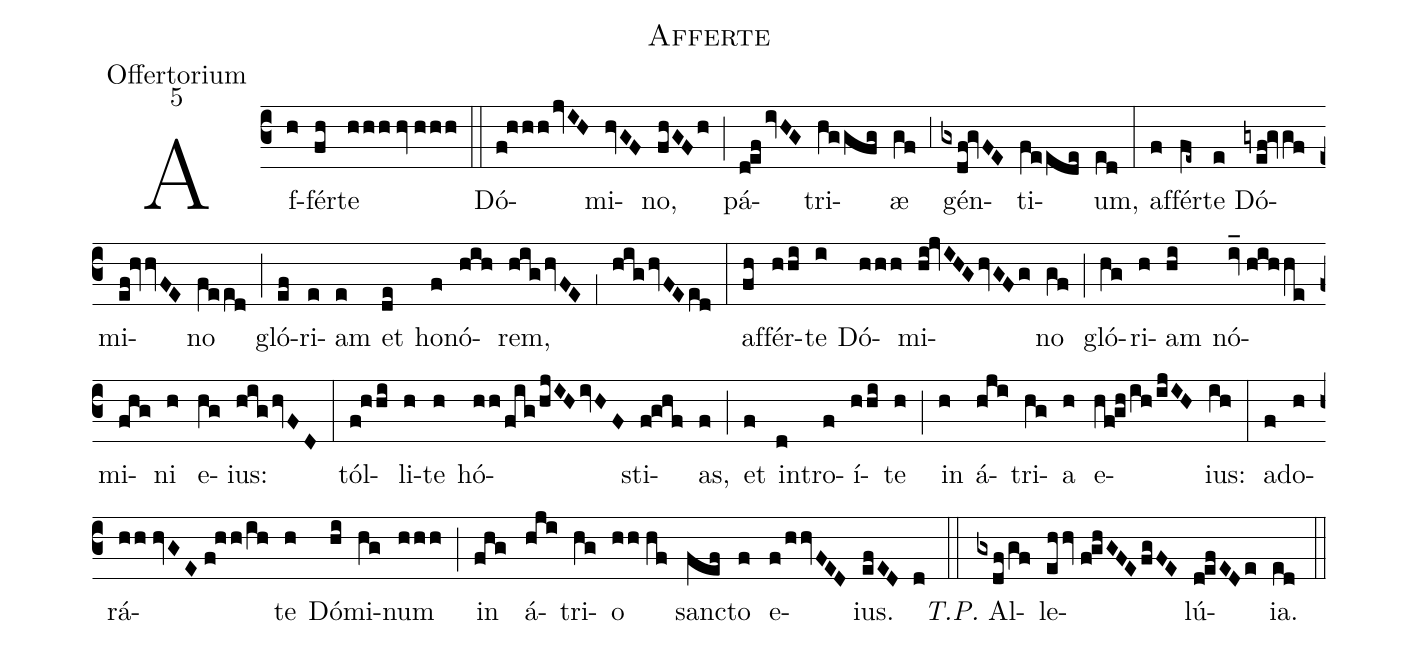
name:Afferte;
office-part:Offertorium;
mode:5;
%%
(c3) Af(h)fér(fh)te(hhh//hv//hhh) (::)
Dó(f!hhh/jvIH)mi(hvGF)no,(fhGFh) (;) pá(d!ef/ivHG)tri(hggfg)æ(gf) (,3) gén(gxdf!gvFE)ti(feede)um,(ed) (:)
af(f)fér(fe~)te(e) Dó(gyef!gvgf)mi(ef!hvvFE)no(feed) (;) gló(ef)ri(e)am(e) et(de) ho(f)nó(hih)rem,(hig/hvFE) (,1) (hig/hvFE/ed) (:)
af(fh)fér(hhi)te(i) Dó(hhh)mi(hi!jvIHG/hvGFg)no(gf) (;) gló(hg)ri(h)am(hi) nó(iv_//hihhe)mi(fhg)ni(h) e(hg)ius:(hig/hvFD) (:)
tól(f!hhi)li(h)te(h) hó(hh/fig/hjIH/ivHF)sti(f!ghf)as,(f) (;) et(f) in(d)tro(f)í(hhi)te(h) (;) in(h) á(hji)tri(hg)a(h) e(hf!gh/ih/ijIH)ius:(ih) (:)
a(f)do(h)rá(hh//hvGE//f!hh/ih)te(h) Dó(hi)mi(hg)num(hhh) (;) in(fhg) á(hji)tri(hg)o(hh//hf) san(fef)cto(f) e(f/hhvFED)ius.(efED d) (::) <i>T.P.</i> Al(gxdf/gf)le(ehhv//f!ghGFE/fgFE)lú(d!efEDe)ia.(ed) (::)
